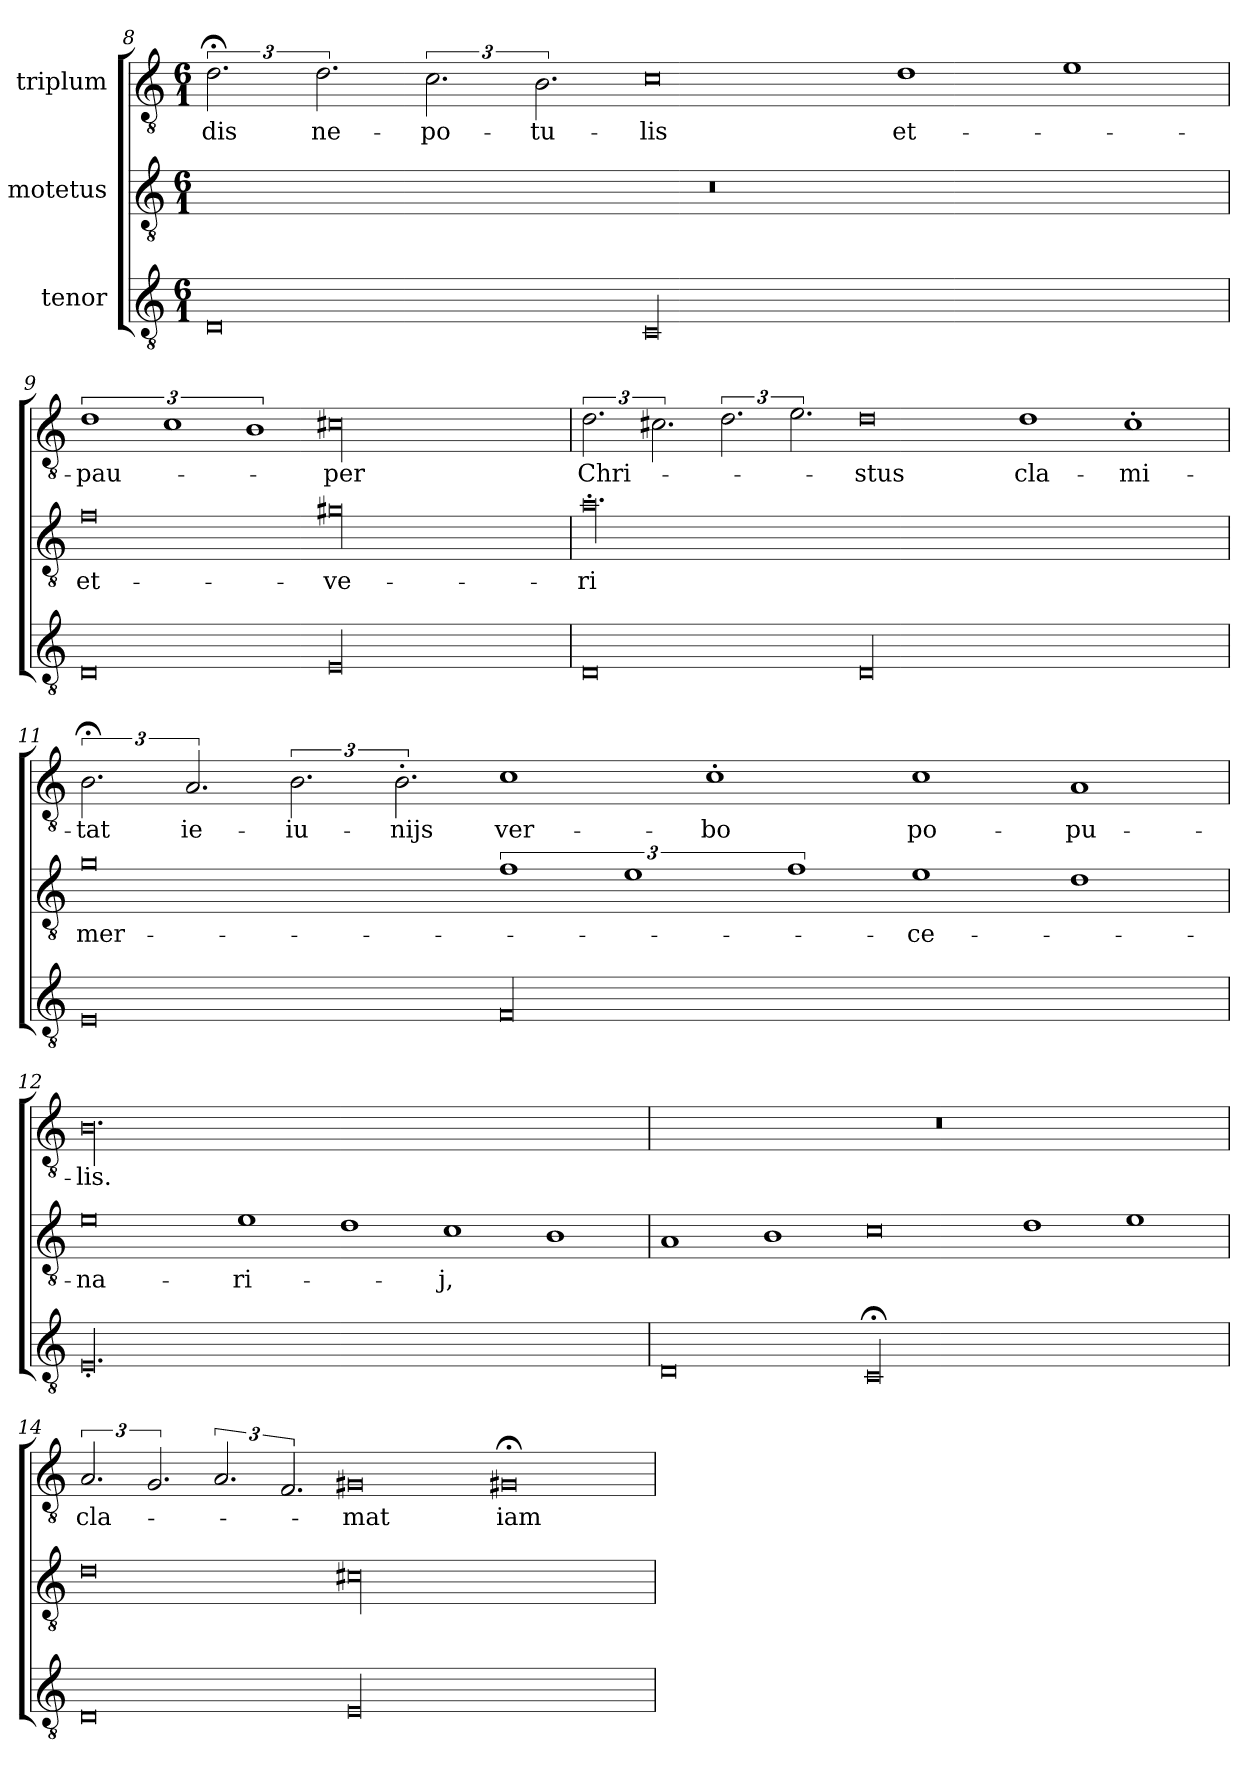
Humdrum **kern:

**kern	**kern	**text	**kern	**text
*part3	*part2	*part2	*part1	*part1
*staff3	*staff2	*staff2	*staff1	*staff1
*I"tenor	*I"motetus	*	*I"triplum	*
!!LO:PB:g=z
*clefGv2	*clefGv2	*	*clefGv2	*
*k[]	*k[]	*	*k[]	*
*C:	*C:	*	*C:	*
*M6/1	*M6/1	*	*M6/1	*
=8	=8	=8	=8	=8
0D/	00.r	.	3.d;<\	-dis
.	.	.	3.d\	ne-
.	.	.	3.c\	-po-
.	.	.	3.B\	-tu-
00C/	.	.	0c\	-lis
.	.	.	1d\	et-
.	.	.	1e\	.
=9	=9	=9	=9	=9
0D/	0f\	et-	3%2d\	pau-
.	.	.	3%2c\	.
.	.	.	3%2B\	.
00E/	00g#X\	ve-	00c#X\	-per
=10	=10	=10	=10	=10
0D/	00.a'\	-ri	3.d\	Chri-
.	.	.	3.c#X\	.
.	.	.	3.d\	.
.	.	.	3.e\	.
00D/	.	.	0d\	-stus
.	.	.	1d\	cla-
.	.	.	1c#'\	-mi-
=11	=11	=11	=11	=11
0E/	0g\	mer-	3.B;<\	-tat
.	.	.	3.A/	ie-
.	.	.	3.B\	iu-
.	.	.	3.B'\	-nijs
00F/	3%2f\	.	1c\	ver-
.	3%2e\	.	.	.
.	.	.	1c'\	-bo
.	3%2f\	.	.	.
.	1e\	-ce-	1c\	po-
.	1d\	.	1A/	-pu-
=12	=12	=12	=12	=12
00.E'/	0e\	-na-	00.B\	-lis.
.	1e\	-ri-	.	.
.	1d\	.	.	.
.	1c\	-j,	.	.
.	1B\	.	.	.
=13	=13	=13	=13	=13
0D/	1A/	.	00.r	.
.	1B\	.	.	.
00C;</	0c\	.	.	.
.	1d\	.	.	.
.	1e\	.	.	.
=14	=14	=14	=14	=14
0D/	0d\	.	3.A/	cla-
.	.	.	3.G/	.
.	.	.	3.A/	.
.	.	.	3.F/	.
00E/	00c#X\	.	0G#X/	-mat
.	.	.	0G#X;</	iam-
=	=	=	=	=
*-	*-	*-	*-	*-
